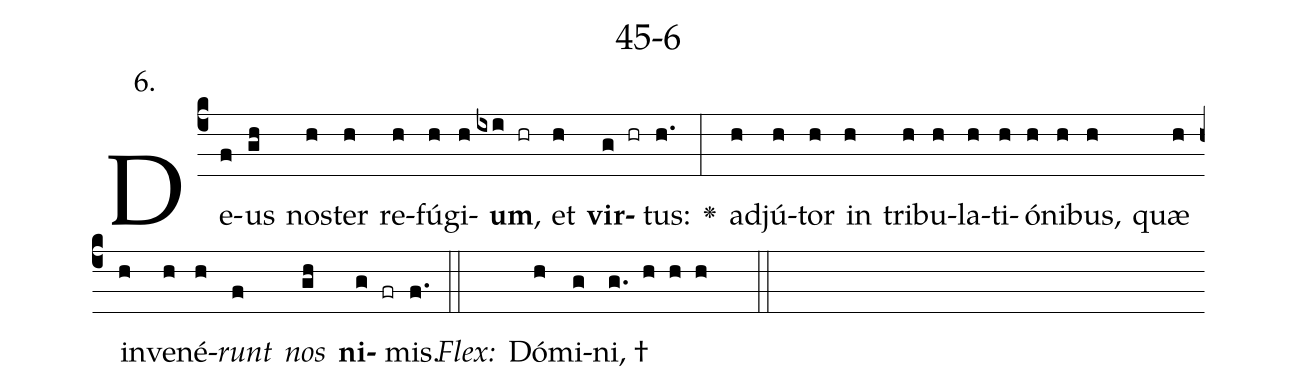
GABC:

name: 45-6;
annotation: 6.;
%%
(c4)De(f)us(gh) nos(h)ter(h) re(h)fú(h)gi(h)<b>um</b>,(ixi hr) et(h) <b>vir</b>(g hr)tus:(h.) <v>\greheightstar</v>(:) ad(h)jú(h)tor(h) in(h) tri(h)bu(h)la(h)ti(h)ó(h)ni(h)bus,(h) quæ(h) in(h)ve(h)né(h)<i>runt</i>(f) <i>nos</i>(gh) <b>ni</b>(g fr)mis.(f.) (::)
<i>Flex:</i>()  Dó(h)mi(g)ni, †(g. h h h  ::)

%E(h) u(h) o(f) u(gh) a(g) e.(f.) (::)
